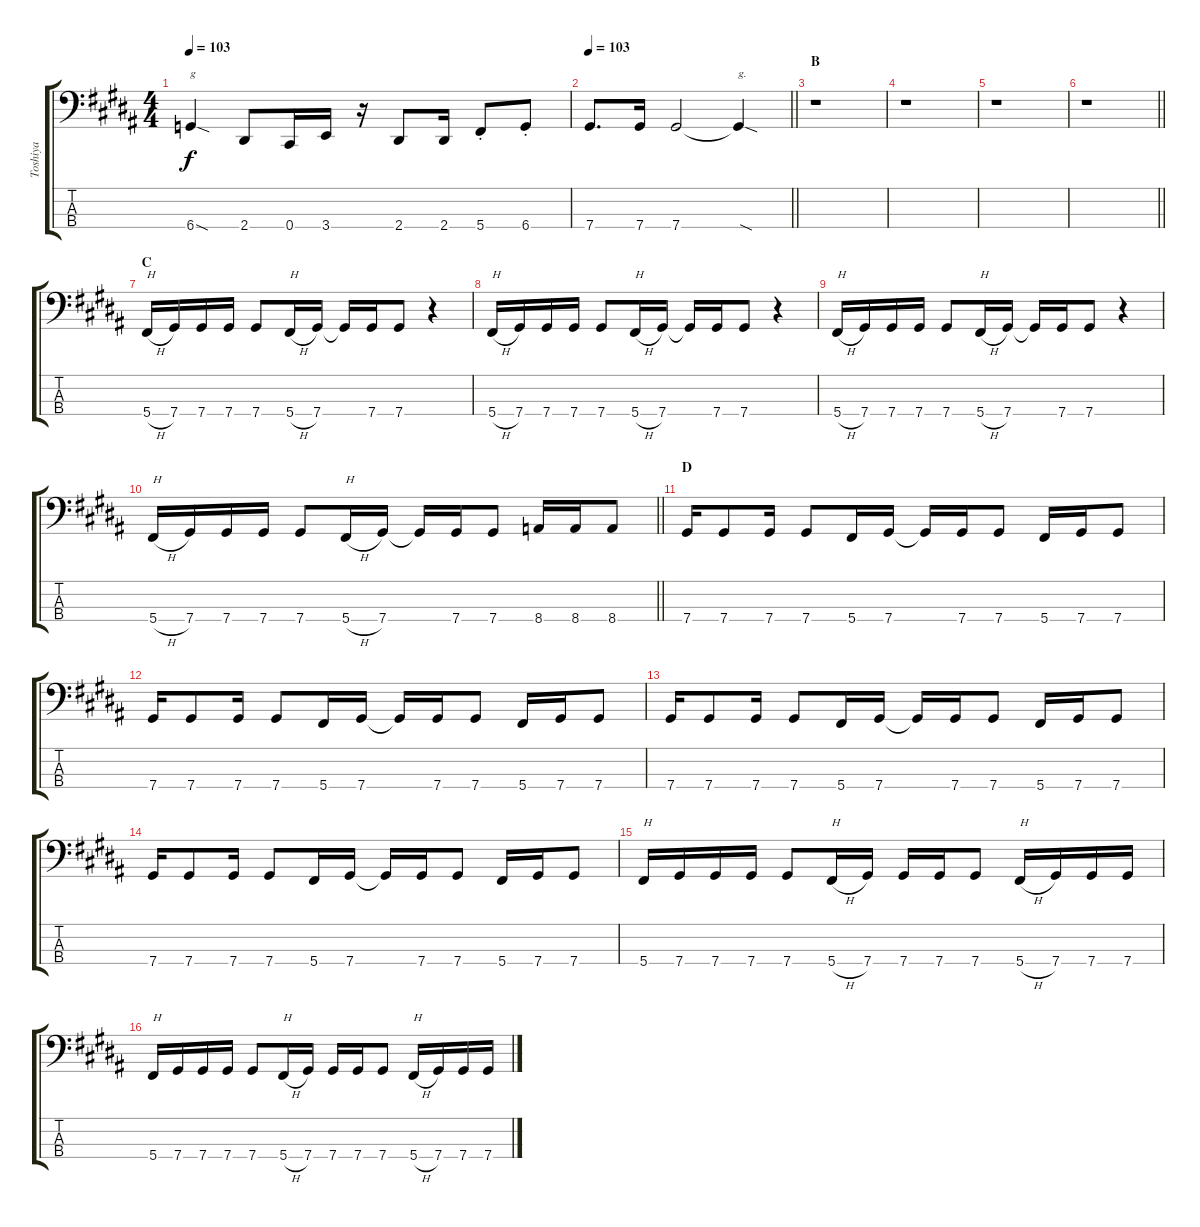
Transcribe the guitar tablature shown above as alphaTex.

\track ("Toshiya" "Toshiya") {instrument electricbasspick}
\staff {score tabs}
\tuning (Gb2 Db2 Ab1 Db1) {hide}
\ts (4 4)
\tempo 103
\clef f4
\ks g#minor
6.4{sod}.4{txt "g" dy f} 2.4.8 0.4.16 3.4.16 r.16 2.4.8 2.4.16 5.4{st}.8 6.4{st}.8 |
\tempo 103
\barLineRight lightlight
7.4.8{d} 7.4.16 7.4.2 7.4{sod t}.4{txt "g."} |
\section ("" "B")
r.1 |
r.1 |
r.1 |
\barLineRight lightlight
r.1 |
\section ("" "C")
5.4{h}.16{txt "H"} 7.4.16 7.4.16 7.4.16 7.4.8 5.4{h}.16{txt "H"} 7.4.16 7.4{t}.16 7.4.16 7.4.8 r.4 |
5.4{h}.16{txt "H"} 7.4.16 7.4.16 7.4.16 7.4.8 5.4{h}.16{txt "H"} 7.4.16 7.4{t}.16 7.4.16 7.4.8 r.4 |
5.4{h}.16{txt "H"} 7.4.16 7.4.16 7.4.16 7.4.8 5.4{h}.16{txt "H"} 7.4.16 7.4{t}.16 7.4.16 7.4.8 r.4 |
\barLineRight lightlight
5.4{h}.16{txt "H"} 7.4.16 7.4.16 7.4.16 7.4.8 5.4{h}.16{txt "H"} 7.4.16 7.4{t}.16 7.4.16 7.4.8 8.4.16 8.4.16 8.4.8 |
\section ("" "D")
7.4.16 7.4.8 7.4.16 7.4.8 5.4.16 7.4.16 7.4{t}.16 7.4.16 7.4.8 5.4.16 7.4.16 7.4.8 |
7.4.16 7.4.8 7.4.16 7.4.8 5.4.16 7.4.16 7.4{t}.16 7.4.16 7.4.8 5.4.16 7.4.16 7.4.8 |
7.4.16 7.4.8 7.4.16 7.4.8 5.4.16 7.4.16 7.4{t}.16 7.4.16 7.4.8 5.4.16 7.4.16 7.4.8 |
7.4.16 7.4.8 7.4.16 7.4.8 5.4.16 7.4.16 7.4{t}.16 7.4.16 7.4.8 5.4.16 7.4.16 7.4.8 |
5.4.16{txt "H"} 7.4.16 7.4.16 7.4.16 7.4.8 5.4{h}.16{txt "H"} 7.4.16 7.4.16 7.4.16 7.4.8 5.4{h}.16{txt "H"} 7.4.16 7.4.16 7.4.16 |
5.4.16{txt "H"} 7.4.16 7.4.16 7.4.16 7.4.8 5.4{h}.16{txt "H"} 7.4.16 7.4.16 7.4.16 7.4.8 5.4{h}.16{txt "H"} 7.4.16 7.4.16 7.4.16
